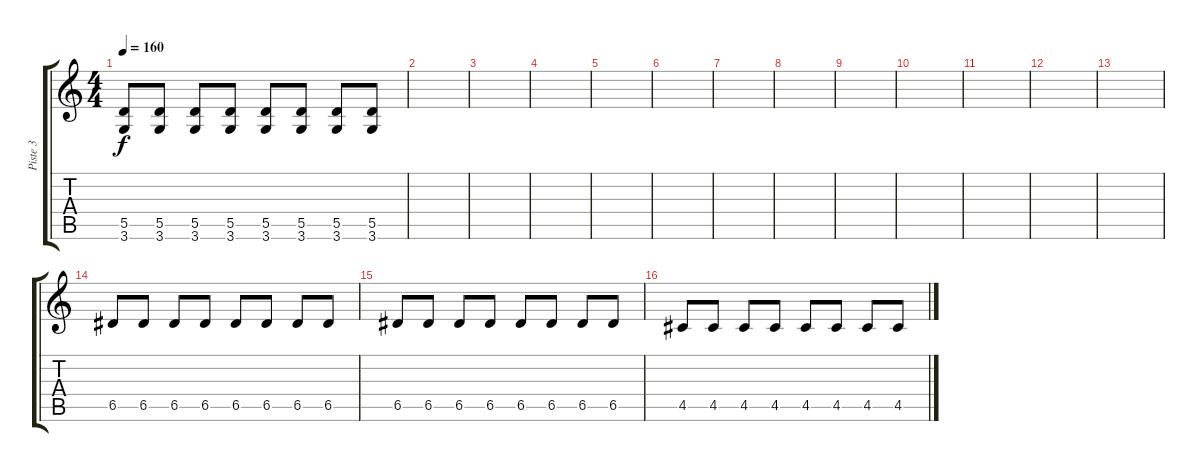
\track ("Piste 3" "Piste 3") {instrument electricbassfinger}
\staff {score tabs}
\tuning (E4 B3 G3 D3 A2 E2) {hide}
\ts (4 4)
\tempo 160
\clef g2
\ks c
(5.5 3.6).8{dy f} (5.5 3.6).8 (5.5 3.6).8 (5.5 3.6).8 (5.5 3.6).8 (5.5 3.6).8 (5.5 3.6).8 (5.5 3.6).8 |
|
|
|
|
|
|
|
|
|
|
|
|
6.5.8 6.5.8 6.5.8 6.5.8 6.5.8 6.5.8 6.5.8 6.5.8 |
6.5.8 6.5.8 6.5.8 6.5.8 6.5.8 6.5.8 6.5.8 6.5.8 |
4.5.8 4.5.8 4.5.8 4.5.8 4.5.8 4.5.8 4.5.8 4.5.8
